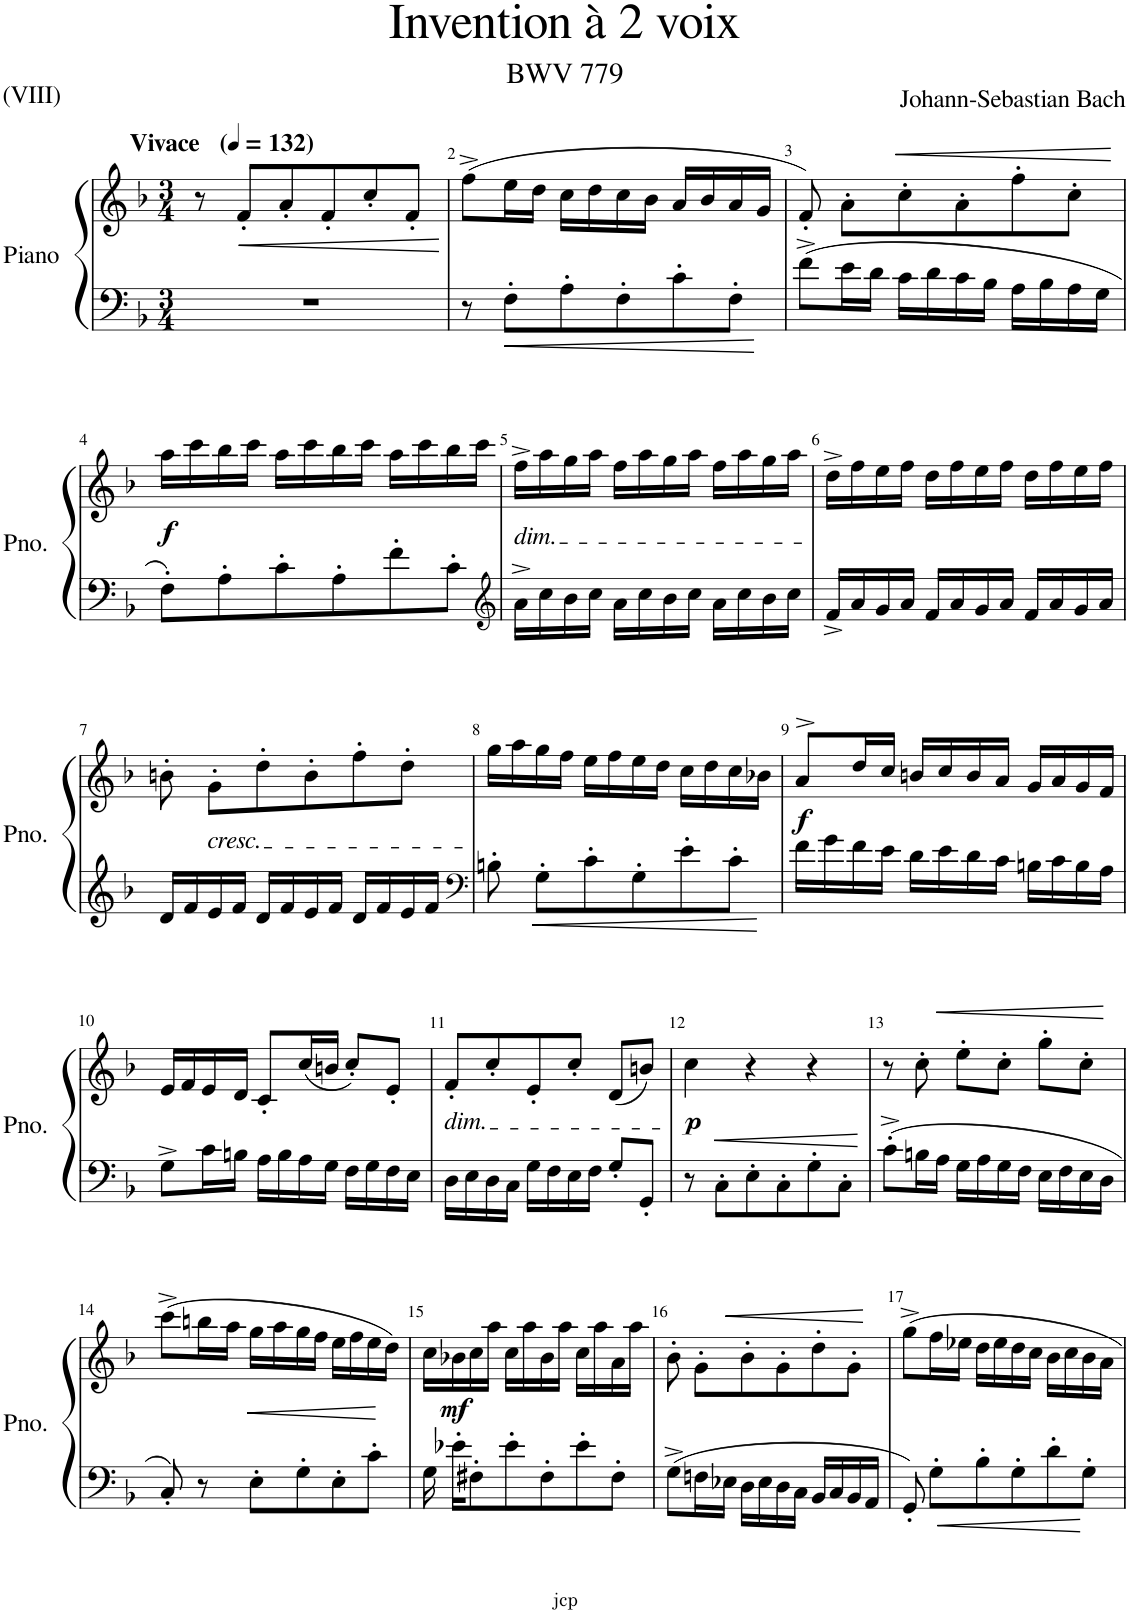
**kern	**kern	**dynam
*part1	*part1	*part1
*staff2	*staff1	*staff1/2
*I"Piano	*	*
*I'Pno.	*	*
*clefF4	*clefG2	*
*k[b-]	*k[b-]	*
*M3/4	*M3/4	*
*MM132	*MM132	*
=1	=1	=1
!	!LO:TX:a:B:t=Vivace	!
2.r	8r	.
!	!	!LO:HP:b
.	8f'/L	<
.	8a'/	.
.	8f'/	.
.	8cc'/	.
.	8f'/J	.
.	.	[
=2	=2	=2
8r	(8ff^\L	.
8F'\L	16ee\L	.
.	16dd\JJ	.
8A'\	16cc\LL	.
.	16dd\	.
8F'\	16cc\	.
.	16b-\JJ	.
8c'\	16a/LL	.
.	16b-/	.
8F'\J	16a/	.
.	16g/JJ	.
=3	=3	=3
8f^\L	8f'/)	.
16e\L	8a'\L	.
16d\JJ	.	.
!	!	!LO:HP:b
16c\LL	8cc'\	<
16d\	.	.
16c\	8a'\	.
16B-\JJ	.	.
16A\LL	8ff'\	.
16B-\	.	.
16A\	8cc'\J	.
16G\JJ	.	.
.	.	[
!!LO:LB:g=z
=4	=4	=4
!	!	!LO:DY:b
8F'\L	16aa\LL	f
.	16ccc\	.
8A'\	16bb-\	.
.	16ccc\JJ	.
8c'\	16aa\LL	.
.	16ccc\	.
8A'\	16bb-\	.
.	16ccc\JJ	.
8f'\	16aa\LL	.
.	16ccc\	.
8c'\J	16bb-\	.
.	16ccc\JJ	.
=5	=5	=5
*clefG2	*	*
!	!LO:TX:b:i:t=dim.	!
16a^\LL	16ff^\LL	.
16cc\	16aa\	.
16b-\	16gg\	.
16cc\JJ	16aa\JJ	.
16a\LL	16ff\LL	.
16cc\	16aa\	.
16b-\	16gg\	.
16cc\JJ	16aa\JJ	.
16a\LL	16ff\LL	.
16cc\	16aa\	.
16b-\	16gg\	.
16cc\JJ	16aa\JJ	.
=6	=6	=6
16f^/LL	16dd^\LL	.
16a/	16ff\	.
16g/	16ee\	.
16a/JJ	16ff\JJ	.
16f/LL	16dd\LL	.
16a/	16ff\	.
16g/	16ee\	.
16a/JJ	16ff\JJ	.
16f/LL	16dd\LL	.
16a/	16ff\	.
16g/	16ee\	.
16a/JJ	16ff\JJ	.
!!LO:LB:g=z
=7	=7	=7
16d/LL	8bn'\	.
16f/	.	.
!	!LO:TX:b:i:t=cresc.	!
16e/	8g'\L	.
16f/JJ	.	.
16d/LL	8dd'\	.
16f/	.	.
16e/	8b'\	.
16f/JJ	.	.
16d/LL	8ff'\	.
16f/	.	.
16e/	8dd'\J	.
16f/JJ	.	.
=8	=8	=8
*clefF4	*	*
8Bn'\	16gg\LL	.
.	16aa\	.
8G'\L	16gg\	.
.	16ff\JJ	.
8c'\	16ee\LL	.
.	16ff\	.
8G'\	16ee\	.
.	16dd\JJ	.
8e'\	16cc\LL	.
.	16dd\	.
8c'\J	16cc\	.
.	16b-X\JJ	.
=9	=9	=9
!	!	!LO:DY:b
16f\LL	8a^>/L	f
16g\	.	.
16f\	16dd/L	.
16e\JJ	16cc/JJ	.
16d\LL	16bn/LL	.
16e\	16cc/	.
16d\	16b/	.
16c\JJ	16a/JJ	.
16Bn\LL	16g/LL	.
16c\	16a/	.
16B\	16g/	.
16A\JJ	16f/JJ	.
!!LO:LB:g=z
=10	=10	=10
8G^\L	16e/LL	.
.	16f/	.
16c\L	16e/	.
16Bn\JJ	16d/JJ	.
16A\LL	8c'/L	.
16B\	.	.
16A\	(16cc/L	.
16G\JJ	16bn/JJ	.
16F\LL	8cc'/L)	.
16G\	.	.
16F\	8e'/J	.
16E\JJ	.	.
=11	=11	=11
!	!LO:TX:b:i:t=dim.	!
16D\LL	8f'/L	.
16E\	.	.
16D\	8cc'/	.
16C\JJ	.	.
16G\LL	8e'/	.
16F\	.	.
16E\	8cc'/J	.
16F\JJ	.	.
8G'/L	(8d/L	.
8GG'/J	8bn/J)	.
=12	=12	=12
!	!	!LO:DY:b
8r	4cc\	p
8C'\L	.	.
8E'\	4r	.
8C'\	.	.
8G'\	4r	.
8C'\J	.	.
=13	=13	=13
8c'^\L	8r	.
!	!	!LO:HP:b
16Bn\L	8cc'\	<
16A\JJ	.	.
16G\LL	8ee'\L	.
16A\	.	.
16G\	8cc'\J	.
16F\JJ	.	.
16E\LL	8gg'\L	.
16F\	.	.
16E\	8cc'\J	.
16D\JJ	.	.
.	.	[
!!LO:LB:g=z
=14	=14	=14
8C'/	(8ccc^\L	.
8r	16bbn\L	.
.	16aa\JJ	.
8E'\L	16gg\LL	.
.	16aa\	.
8G'\	16gg\	.
.	16ff\JJ	.
8E'\	16ee\LL	.
.	16ff\	.
8c'\J	16ee\	.
.	16dd\JJ)	.
=15	=15	=15
16G\	16cc\LL	.
!	!	!LO:DY:b
16e-X'\KL	16b-X\	mf
8F#X'\	16cc\	.
.	16aa\JJ	.
8e-'\	16cc\LL	.
.	16aa\	.
8F#'\	16b-\	.
.	16aa\JJ	.
8e-'\	16cc\LL	.
.	16aa\	.
8F#'\J	16a\	.
.	16aa\JJ	.
=16	=16	=16
8G^\L	8b-'\	.
16Fn\L	8g'\L	.
16E-X\JJ	.	.
!	!	!LO:HP:b
16D\LL	8b-'\	<
16E-\	.	.
16D\	8g'\	.
16C\JJ	.	.
16BB-/LL	8dd'\	.
16C/	.	.
16BB-/	8g'\J	.
16AA/JJ	.	.
.	.	[
=17	=17	=17
8GG'/	8gg^\L	.
8G'\L	16ff\L	.
.	16ee-X\JJ	.
8B-'\	16dd\LL	.
.	16ee-\	.
8G'\	16dd\	.
.	16cc\JJ	.
8d'\	16b-\LL	.
.	16cc\	.
8G'\J	16b-\	.
.	16a\JJ	.
=	=	=
*-	*-	*-
